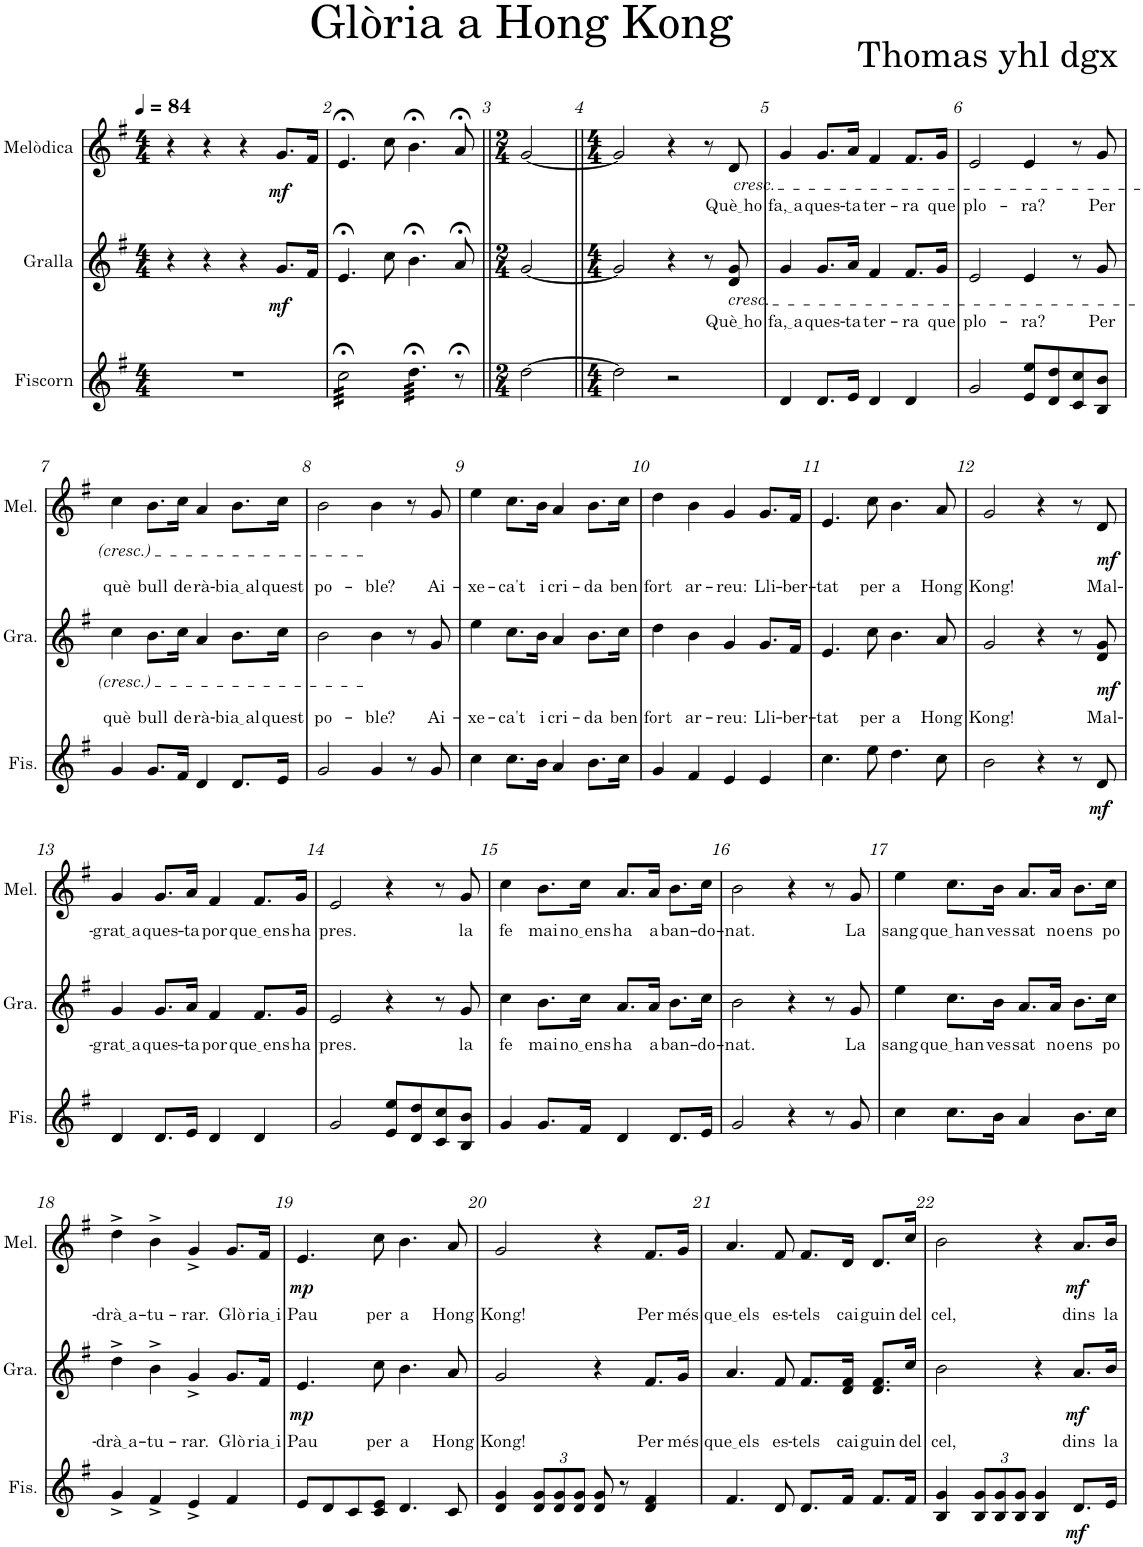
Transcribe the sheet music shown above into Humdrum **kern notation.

**kern	**dynam	**kern	**text	**dynam	**kern	**text	**dynam
*part3	*part3	*part2	*part2	*part2	*part1	*part1	*part1
*staff3	*staff3	*staff2	*staff2	*staff2	*staff1	*staff1	*staff1
*I"Fiscorn	*	*I"Gralla	*	*	*I"Melòdica	*	*
*I'Fis.	*	*I'Gra.	*	*	*I'Mel.	*	*
*clefG2	*	*clefG2	*	*	*clefG2	*	*
*k[f#]	*	*k[f#]	*	*	*k[f#]	*	*
*M4/4	*	*M4/4	*	*	*M4/4	*	*
*MM84	*	*MM84	*	*	*MM84	*	*
=1	=1	=1	=1	=1	=1	=1	=1
1r	.	4r	.	.	4r	.	.
.	.	4r	.	.	4r	.	.
.	.	4r	.	.	4r	.	.
!	!	!	!	!LO:DY:b	!	!	!LO:DY:b
.	.	8.g/L	.	mf	8.g/L	.	mf
.	.	16f#/Jk	.	.	16f#/Jk	.	.
=2	=2	=2	=2	=2	=2	=2	=2
*tremolo	*	*	*	*	*	*	*
32cc;<\LLL	.	4.e;</	.	.	4.e;</	.	.
32cc;<\	.	.	.	.	.	.	.
32cc;<\	.	.	.	.	.	.	.
32cc;<\	.	.	.	.	.	.	.
32cc;<\	.	.	.	.	.	.	.
32cc;<\	.	.	.	.	.	.	.
32cc;<\	.	.	.	.	.	.	.
32cc;<\	.	.	.	.	.	.	.
32cc;<\	.	.	.	.	.	.	.
32cc;<\	.	.	.	.	.	.	.
32cc;<\	.	.	.	.	.	.	.
32cc;<\	.	.	.	.	.	.	.
32cc;<\	.	8cc\	.	.	8cc\	.	.
32cc;<\	.	.	.	.	.	.	.
32cc;<\	.	.	.	.	.	.	.
32cc;<\JJJ	.	.	.	.	.	.	.
32dd;<\LLL	.	4.b;<\	.	.	4.b;<\	.	.
32dd;<\	.	.	.	.	.	.	.
32dd;<\	.	.	.	.	.	.	.
32dd;<\	.	.	.	.	.	.	.
32dd;<\	.	.	.	.	.	.	.
32dd;<\	.	.	.	.	.	.	.
32dd;<\	.	.	.	.	.	.	.
32dd;<\	.	.	.	.	.	.	.
32dd;<\	.	.	.	.	.	.	.
32dd;<\	.	.	.	.	.	.	.
32dd;<\	.	.	.	.	.	.	.
32dd;<\JJJ	.	.	.	.	.	.	.
*Xtremolo	*	*	*	*	*	*	*
8r;<	.	8a;</	.	.	8a;</	.	.
=3||	=3||	=3||	=3||	=3||	=3||	=3||	=3||
*M2/4	*	*M2/4	*	*	*M2/4	*	*
[2dd\	.	[2g/	.	.	[2g/	.	.
=4||	=4||	=4||	=4||	=4||	=4||	=4||	=4||
*M4/4	*	*M4/4	*	*	*M4/4	*	*
2dd\]	.	2g/]	.	.	2g/]	.	.
2r	.	4r	.	.	4r	.	.
.	.	8r	.	.	8r	.	.
!	!	!	!	!	!LO:TX:b:i:t=cresc.	!	!
!	!	!LO:TX:b:i:t=cresc.	!	!	!	!	!
!	!	!	!LO:LY:b	!	!	!LO:LY:b	!
.	.	8d/ 8g/	Què ho	.	8d/	Què ho	.
=5	=5	=5	=5	=5	=5	=5	=5
!	!	!	!LO:LY:b	!	!	!LO:LY:b	!
4d/	.	4g/	fa, a	.	4g/	fa, a	.
!	!	!	!LO:LY:b	!	!	!LO:LY:b	!
8.d/L	.	8.g/L	-ques-	.	8.g/L	-ques-	.
!	!	!	!LO:LY:b	!	!	!LO:LY:b	!
16e/Jk	.	16a/Jk	-ta	.	16a/Jk	-ta	.
!	!	!	!LO:LY:b	!	!	!LO:LY:b	!
4d/	.	4f#/	ter-	.	4f#/	ter-	.
!	!	!	!LO:LY:b	!	!	!LO:LY:b	!
4d/	.	8.f#/L	-ra	.	8.f#/L	-ra	.
!	!	!	!LO:LY:b	!	!	!LO:LY:b	!
.	.	16g/Jk	que	.	16g/Jk	que	.
=6	=6	=6	=6	=6	=6	=6	=6
!	!	!	!LO:LY:b	!	!	!LO:LY:b	!
2g/	.	2e/	plo-	.	2e/	plo-	.
!	!	!	!LO:LY:b	!	!	!LO:LY:b	!
8e/ 8ee/L	.	4e/	-ra?	.	4e/	-ra?	.
8d/ 8dd/	.	.	.	.	.	.	.
8c/ 8cc/	.	8r	.	.	8r	.	.
!	!	!	!LO:LY:b	!	!	!LO:LY:b	!
8B/ 8b/J	.	8g/	Per	.	8g/	Per	.
!!LO:LB:g=z
=7	=7	=7	=7	=7	=7	=7	=7
!	!	!	!LO:LY:b	!	!	!LO:LY:b	!
4g/	.	4cc\	què	.	4cc\	què	.
!	!	!	!LO:LY:b	!	!	!LO:LY:b	!
8.g/L	.	8.b\L	bull	.	8.b\L	bull	.
!	!	!	!LO:LY:b	!	!	!LO:LY:b	!
16f#/Jk	.	16cc\Jk	de	.	16cc\Jk	de	.
!	!	!	!LO:LY:b	!	!	!LO:LY:b	!
4d/	.	4a/	rà-	.	4a/	rà-	.
!	!	!	!LO:LY:b	!	!	!LO:LY:b	!
8.d/L	.	8.b\L	bia al	.	8.b\L	bia al	.
!	!	!	!LO:LY:b	!	!	!LO:LY:b	!
16e/Jk	.	16cc\Jk	-quest	.	16cc\Jk	-quest	.
=8	=8	=8	=8	=8	=8	=8	=8
!	!	!	!LO:LY:b	!	!	!LO:LY:b	!
2g/	.	2b\	po-	.	2b\	po-	.
!	!	!	!LO:LY:b	!	!	!LO:LY:b	!
4g/	.	4b\	-ble?	.	4b\	-ble?	.
8r	.	8r	.	.	8r	.	.
!	!	!	!LO:LY:b	!	!	!LO:LY:b	!
8g/	.	8g/	Ai-	.	8g/	Ai-	.
=9	=9	=9	=9	=9	=9	=9	=9
!	!	!	!LO:LY:b	!	!	!LO:LY:b	!
4cc\	.	4ee\	-xe-	.	4ee\	-xe-	.
!	!	!	!LO:LY:b	!	!	!LO:LY:b	!
8.cc\L	.	8.cc\L	-ca't	.	8.cc\L	-ca't	.
!	!	!	!LO:LY:b	!	!	!LO:LY:b	!
16b\Jk	.	16b\Jk	i	.	16b\Jk	i	.
!	!	!	!LO:LY:b	!	!	!LO:LY:b	!
4a/	.	4a/	cri-	.	4a/	cri-	.
!	!	!	!LO:LY:b	!	!	!LO:LY:b	!
8.b\L	.	8.b\L	-da	.	8.b\L	-da	.
!	!	!	!LO:LY:b	!	!	!LO:LY:b	!
16cc\Jk	.	16cc\Jk	ben	.	16cc\Jk	ben	.
=10	=10	=10	=10	=10	=10	=10	=10
!	!	!	!LO:LY:b	!	!	!LO:LY:b	!
4g/	.	4dd\	fort	.	4dd\	fort	.
!	!	!	!LO:LY:b	!	!	!LO:LY:b	!
4f#/	.	4b\	ar-	.	4b\	ar-	.
!	!	!	!LO:LY:b	!	!	!LO:LY:b	!
4e/	.	4g/	-reu:	.	4g/	-reu:	.
!	!	!	!LO:LY:b	!	!	!LO:LY:b	!
4e/	.	8.g/L	Lli-	.	8.g/L	Lli-	.
!	!	!	!LO:LY:b	!	!	!LO:LY:b	!
.	.	16f#/Jk	-ber-	.	16f#/Jk	-ber-	.
=11	=11	=11	=11	=11	=11	=11	=11
!	!	!	!LO:LY:b	!	!	!LO:LY:b	!
4.cc\	.	4.e/	-tat	.	4.e/	-tat	.
!	!	!	!LO:LY:b	!	!	!LO:LY:b	!
8ee\	.	8cc\	per	.	8cc\	per	.
!	!	!	!LO:LY:b	!	!	!LO:LY:b	!
4.dd\	.	4.b\	a	.	4.b\	a	.
!	!	!	!LO:LY:b	!	!	!LO:LY:b	!
8cc\	.	8a/	Hong	.	8a/	Hong	.
=12	=12	=12	=12	=12	=12	=12	=12
!	!	!	!LO:LY:b	!	!	!LO:LY:b	!
2b\	.	2g/	Kong!	.	2g/	Kong!	.
4r	.	4r	.	.	4r	.	.
8r	.	8r	.	.	8r	.	.
!	!LO:DY:b	!	!LO:LY:b	!LO:DY:b	!	!LO:LY:b	!LO:DY:b
8d/	mf	8d/ 8g/	Mal-	mf	8d/	Mal-	mf
!!LO:LB:g=z
=13	=13	=13	=13	=13	=13	=13	=13
!	!	!	!LO:LY:b	!	!	!LO:LY:b	!
4d/	.	4g/	grat a	.	4g/	grat a	.
!	!	!	!LO:LY:b	!	!	!LO:LY:b	!
8.d/L	.	8.g/L	-ques-	.	8.g/L	-ques-	.
!	!	!	!LO:LY:b	!	!	!LO:LY:b	!
16e/Jk	.	16a/Jk	-ta	.	16a/Jk	-ta	.
!	!	!	!LO:LY:b	!	!	!LO:LY:b	!
4d/	.	4f#/	por	.	4f#/	por	.
!	!	!	!LO:LY:b	!	!	!LO:LY:b	!
4d/	.	8.f#/L	que ens	.	8.f#/L	que ens	.
!	!	!	!LO:LY:b	!	!	!LO:LY:b	!
.	.	16g/Jk	ha	.	16g/Jk	ha	.
=14	=14	=14	=14	=14	=14	=14	=14
!	!	!	!LO:LY:b	!	!	!LO:LY:b	!
2g/	.	2e/	pres.	.	2e/	pres.	.
8e/ 8ee/L	.	4r	.	.	4r	.	.
8d/ 8dd/	.	.	.	.	.	.	.
8c/ 8cc/	.	8r	.	.	8r	.	.
!	!	!	!LO:LY:b	!	!	!LO:LY:b	!
8B/ 8b/J	.	8g/	la	.	8g/	la	.
=15	=15	=15	=15	=15	=15	=15	=15
!	!	!	!LO:LY:b	!	!	!LO:LY:b	!
4g/	.	4cc\	fe	.	4cc\	fe	.
!	!	!	!LO:LY:b	!	!	!LO:LY:b	!
8.g/L	.	8.b\L	mai	.	8.b\L	mai	.
!	!	!	!LO:LY:b	!	!	!LO:LY:b	!
16f#/Jk	.	16cc\Jk	no ens	.	16cc\Jk	no ens	.
!	!	!	!LO:LY:b	!	!	!LO:LY:b	!
4d/	.	8.a/L	ha	.	8.a/L	ha	.
!	!	!	!LO:LY:b	!	!	!LO:LY:b	!
.	.	16a/Jk	a-	.	16a/Jk	a-	.
!	!	!	!LO:LY:b	!	!	!LO:LY:b	!
8.d/L	.	8.b\L	-ban-	.	8.b\L	-ban-	.
!	!	!	!LO:LY:b	!	!	!LO:LY:b	!
16e/Jk	.	16cc\Jk	-do-	.	16cc\Jk	-do-	.
=16	=16	=16	=16	=16	=16	=16	=16
!	!	!	!LO:LY:b	!	!	!LO:LY:b	!
2g/	.	2b\	-nat.	.	2b\	-nat.	.
4r	.	4r	.	.	4r	.	.
8r	.	8r	.	.	8r	.	.
!	!	!	!LO:LY:b	!	!	!LO:LY:b	!
8g/	.	8g/	La	.	8g/	La	.
=17	=17	=17	=17	=17	=17	=17	=17
!	!	!	!LO:LY:b	!	!	!LO:LY:b	!
4cc\	.	4ee\	sang	.	4ee\	sang	.
!	!	!	!LO:LY:b	!	!	!LO:LY:b	!
8.cc\L	.	8.cc\L	que han	.	8.cc\L	que han	.
!	!	!	!LO:LY:b	!	!	!LO:LY:b	!
16b\Jk	.	16b\Jk	ves-	.	16b\Jk	ves-	.
!	!	!	!LO:LY:b	!	!	!LO:LY:b	!
4a/	.	8.a/L	-sat	.	8.a/L	-sat	.
!	!	!	!LO:LY:b	!	!	!LO:LY:b	!
.	.	16a/Jk	no	.	16a/Jk	no	.
!	!	!	!LO:LY:b	!	!	!LO:LY:b	!
8.b\L	.	8.b\L	ens	.	8.b\L	ens	.
!	!	!	!LO:LY:b	!	!	!LO:LY:b	!
16cc\Jk	.	16cc\Jk	po-	.	16cc\Jk	po-	.
!!LO:LB:g=z
=18	=18	=18	=18	=18	=18	=18	=18
!	!	!	!LO:LY:b	!	!	!LO:LY:b	!
4g^/	.	4dd^\	drà a	.	4dd^\	drà a	.
!	!	!	!LO:LY:b	!	!	!LO:LY:b	!
4f#^/	.	4b^\	-tu-	.	4b^\	-tu-	.
!	!	!	!LO:LY:b	!	!	!LO:LY:b	!
4e^/	.	4g^/	-rar.	.	4g^/	-rar.	.
!	!	!	!LO:LY:b	!	!	!LO:LY:b	!
4f#/	.	8.g/L	Glò-	.	8.g/L	Glò-	.
!	!	!	!LO:LY:b	!	!	!LO:LY:b	!
.	.	16f#/Jk	ria i	.	16f#/Jk	ria i	.
=19	=19	=19	=19	=19	=19	=19	=19
!	!	!	!LO:LY:b	!LO:DY:b	!	!LO:LY:b	!LO:DY:b
8e/L	.	4.e/	Pau	mp	4.e/	Pau	mp
8d/	.	.	.	.	.	.	.
8c/	.	.	.	.	.	.	.
!	!	!	!LO:LY:b	!	!	!LO:LY:b	!
8c/ 8e/J	.	8cc\	per	.	8cc\	per	.
!	!	!	!LO:LY:b	!	!	!LO:LY:b	!
4.d/	.	4.b\	a	.	4.b\	a	.
!	!	!	!LO:LY:b	!	!	!LO:LY:b	!
8c/	.	8a/	Hong	.	8a/	Hong	.
=20	=20	=20	=20	=20	=20	=20	=20
!	!	!	!LO:LY:b	!	!	!LO:LY:b	!
4d/ 4g/	.	2g/	Kong!	.	2g/	Kong!	.
*Xbrackettup	*	*	*	*	*	*	*
12d/ 12g/L	.	.	.	.	.	.	.
12d/ 12g/	.	.	.	.	.	.	.
12d/ 12g/J	.	.	.	.	.	.	.
8d/ 8g/	.	4r	.	.	4r	.	.
8r	.	.	.	.	.	.	.
!	!	!	!LO:LY:b	!	!	!LO:LY:b	!
4d/ 4f#/	.	8.f#/L	Per	.	8.f#/L	Per	.
!	!	!	!LO:LY:b	!	!	!LO:LY:b	!
.	.	16g/Jk	més	.	16g/Jk	més	.
=21	=21	=21	=21	=21	=21	=21	=21
!	!	!	!LO:LY:b	!	!	!LO:LY:b	!
4.f#/	.	4.a/	que els	.	4.a/	que els	.
!	!	!	!LO:LY:b	!	!	!LO:LY:b	!
8d/	.	8f#/	es-	.	8f#/	es-	.
!	!	!	!LO:LY:b	!	!	!LO:LY:b	!
8.d/L	.	8.f#/L	-tels	.	8.f#/L	-tels	.
!	!	!	!LO:LY:b	!	!	!LO:LY:b	!
16f#/Jk	.	16d/ 16f#/Jk	cai-	.	16d/Jk	cai-	.
!	!	!	!LO:LY:b	!	!	!LO:LY:b	!
8.f#/L	.	8.d/ 8.f#/L	-guin	.	8.d/L	-guin	.
!	!	!	!LO:LY:b	!	!	!LO:LY:b	!
16f#/Jk	.	16cc/Jk	del	.	16cc/Jk	del	.
=22	=22	=22	=22	=22	=22	=22	=22
!	!	!	!LO:LY:b	!	!	!LO:LY:b	!
4B/ 4g/	.	2b\	cel,	.	2b\	cel,	.
12B/ 12g/L	.	.	.	.	.	.	.
12B/ 12g/	.	.	.	.	.	.	.
12B/ 12g/J	.	.	.	.	.	.	.
4B/ 4g/	.	4r	.	.	4r	.	.
!	!LO:DY:b	!	!LO:LY:b	!LO:DY:b	!	!LO:LY:b	!LO:DY:b
8.d/L	mf	8.a/L	dins	mf	8.a/L	dins	mf
!	!	!	!LO:LY:b	!	!	!LO:LY:b	!
16e/Jk	.	16b/Jk	la	.	16b/Jk	la	.
=	=	=	=	=	=	=	=
*-	*-	*-	*-	*-	*-	*-	*-
